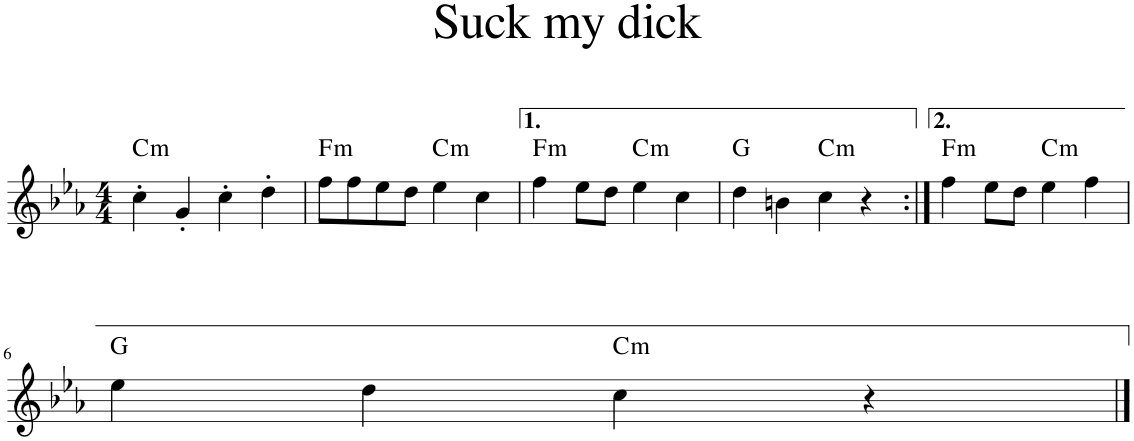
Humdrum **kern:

**kern	**harte
*part1	*part1
*staff1	*
*I"Piano	*
*I'Pno.	*
*clefG2	*
*k[b-e-a-]	*
*M4/4	*
=1	=1
!	!LO:H:kt=m
4cc'\	C:min
4g'/	.
4cc'\	.
4dd'\	.
=2	=2
!	!LO:H:kt=m
8ff\L	F:min
8ff\	.
8ee-\	.
8dd\J	.
!	!LO:H:kt=m
4ee-\	C:min
4cc\	.
=3	=3
!	!LO:H:kt=m
4ff\	F:min
8ee-\L	.
8dd\J	.
!	!LO:H:kt=m
4ee-\	C:min
4cc\	.
=4	=4
4dd\	G:maj
4bn\	.
!	!LO:H:kt=m
4cc\	C:min
4r	.
=5:|!	=5:|!
!	!LO:H:kt=m
4ff\	F:min
8ee-\L	.
8dd\J	.
!	!LO:H:kt=m
4ee-\	C:min
4ff\	.
!!LO:LB:g=z
=6	=6
4ee-\	G:maj
4dd\	.
!	!LO:H:kt=m
4cc\	C:min
4r	.
==	==
*-	*-
